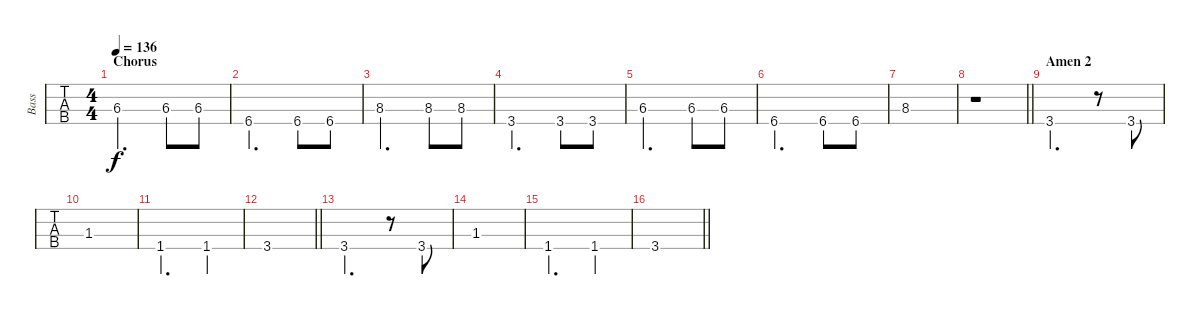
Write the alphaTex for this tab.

\track ("Bass" "Bass") {instrument electricbassfinger}
\staff {tabs}
\tuning (G2 D2 A1 E1) {hide}
\ts (4 4)
\section ("" "Chorus")
\tempo 136
\clef f4
\ks c
6.3.2{d dy f} 6.3.8 6.3.8 |
6.4.2{d} 6.4.8 6.4.8 |
8.3.2{d} 8.3.8 8.3.8 |
3.4.2{d} 3.4.8 3.4.8 |
6.3.2{d} 6.3.8 6.3.8 |
6.4.2{d} 6.4.8 6.4.8 |
8.3.1 |
\barLineRight lightlight
r.1 |
\section ("" "Amen 2")
3.4.2{d} r.8 3.4.8 |
1.3.1 |
1.4.2{d} 1.4.4 |
\barLineRight lightlight
3.4.1 |
3.4.2{d} r.8 3.4.8 |
1.3.1 |
1.4.2{d} 1.4.4 |
\barLineRight lightlight
3.4.1
